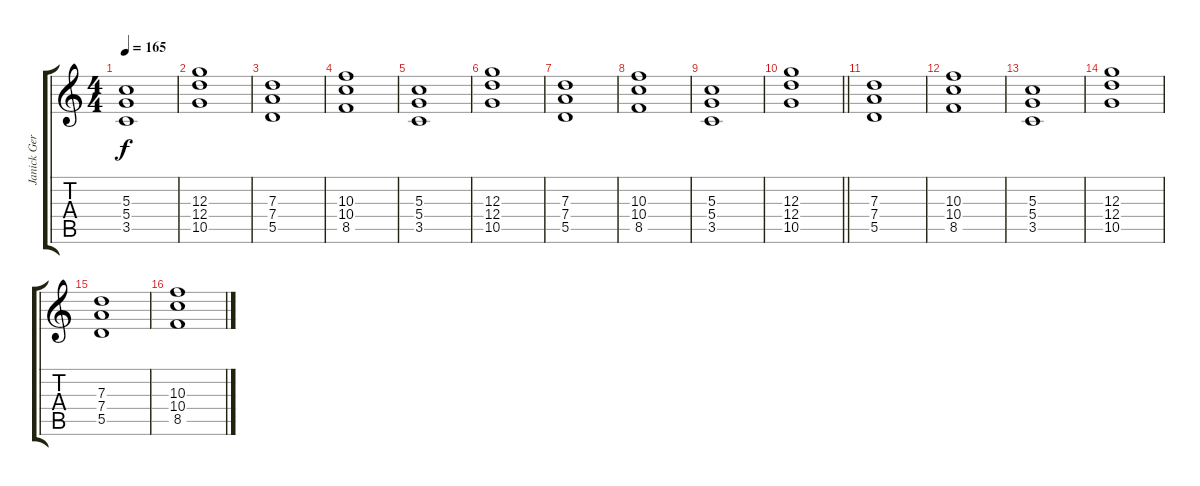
\track ("Janick Gers" "Janick Ger") {instrument acousticguitarsteel}
\staff {score tabs}
\tuning (E4 B3 G3 D3 A2 E2) {hide}
\ts (4 4)
\tempo 165
\clef g2
\ks c
(5.3 5.4 3.5).1{dy f} |
(12.3 12.4 10.5).1 |
(7.3 7.4 5.5).1 |
(10.3 10.4 8.5).1 |
(5.3 5.4 3.5).1 |
(12.3 12.4 10.5).1 |
(7.3 7.4 5.5).1 |
(10.3 10.4 8.5).1 |
(5.3 5.4 3.5).1 |
\barLineRight lightlight
(12.3 12.4 10.5).1 |
(7.3 7.4 5.5).1 |
(10.3 10.4 8.5).1 |
(5.3 5.4 3.5).1 |
(12.3 12.4 10.5).1 |
(7.3 7.4 5.5).1 |
(10.3 10.4 8.5).1
